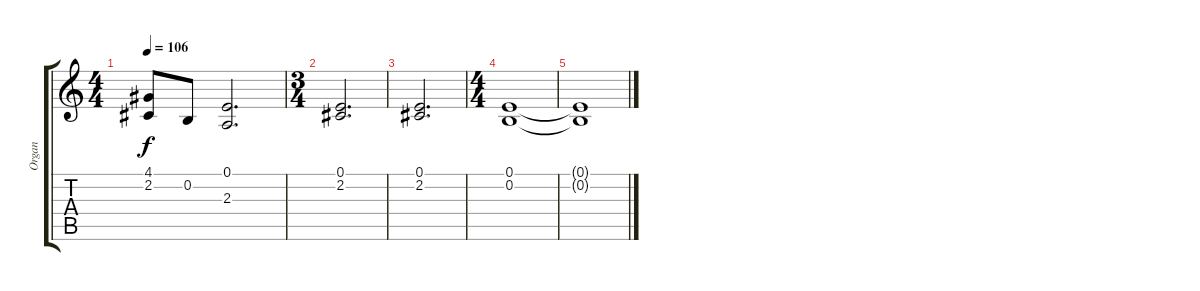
\track ("Organ" "Organ") {instrument drawbarorgan}
\staff {score tabs}
\tuning (E4 B3 G3 D3 A2 E2) {hide}
\ts (4 4)
\tempo 106
\clef g2
\ks c
(4.1 2.2).8{dy f} 0.2.8 (0.1 2.3).2{d} |
\ts (3 4)
(0.1 2.2).2{d} |
(0.1 2.2).2{d} |
\ts (4 4)
(0.1 0.2).1 |
(0.1{t} 0.2{t}).1
